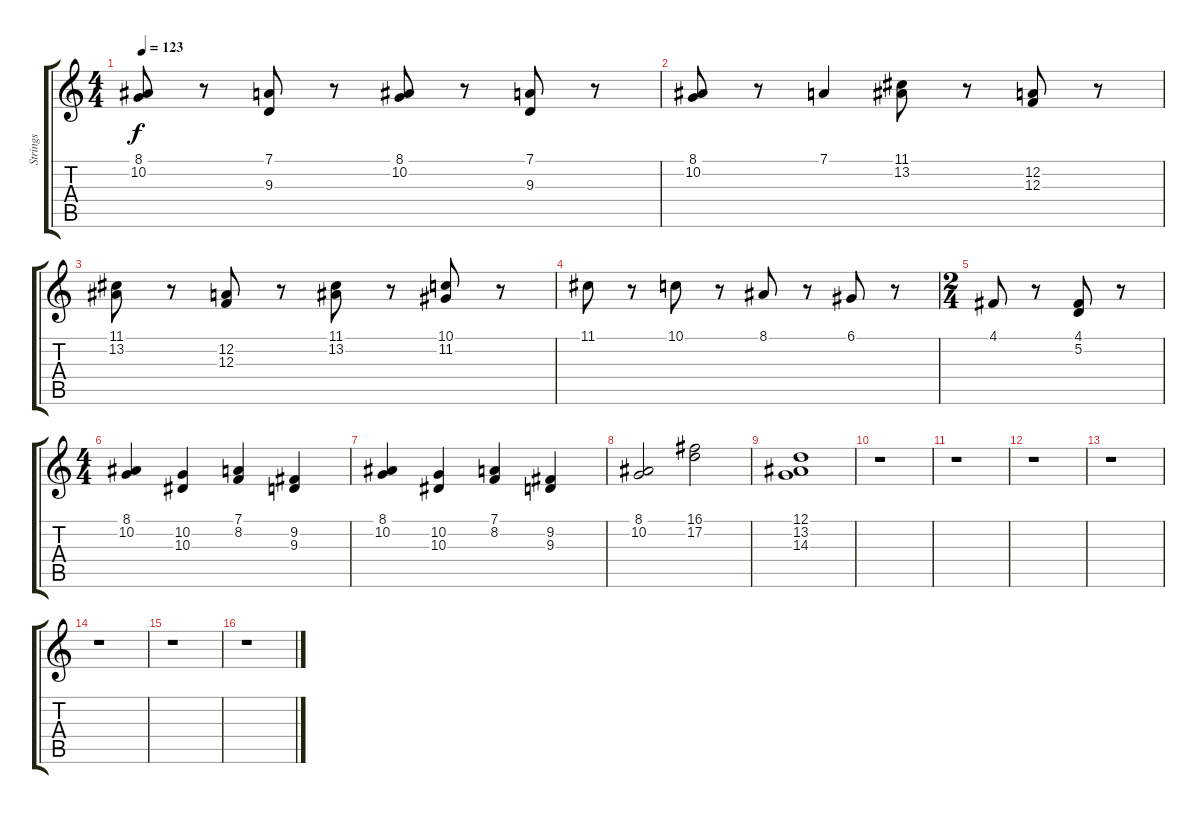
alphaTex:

\track ("Strings" "Strings") {instrument synthstrings1}
\staff {score tabs}
\tuning (D4 A3 F3 C3 G2 D2) {hide}
\ts (4 4)
\tempo 123
\clef g2
\ks c
(8.1 10.2).8{dy f instrument synthstrings1} r.8 (7.1 9.3).8 r.8 (8.1 10.2).8 r.8 (7.1 9.3).8 r.8 |
(8.1 10.2).8 r.8 7.1.4 (11.1 13.2).8 r.8 (12.2 12.3).8 r.8 |
(11.1 13.2).8 r.8 (12.2 12.3).8 r.8 (11.1 13.2).8 r.8 (10.1 11.2).8 r.8 |
11.1.8 r.8 10.1.8 r.8 8.1.8 r.8 6.1.8 r.8 |
\ts (2 4)
4.1.8 r.8 (4.1 5.2).8 r.8 |
\ts (4 4)
(8.1 10.2).4 (10.2 10.3).4 (7.1 8.2).4 (9.2 9.3).4 |
(8.1 10.2).4 (10.2 10.3).4 (7.1 8.2).4 (9.2 9.3).4 |
(8.1 10.2).2 (16.1 17.2).2 |
(12.1 13.2 14.3).1 |
r.1 |
r.1 |
r.1 |
r.1 |
r.1 |
r.1 |
r.1
